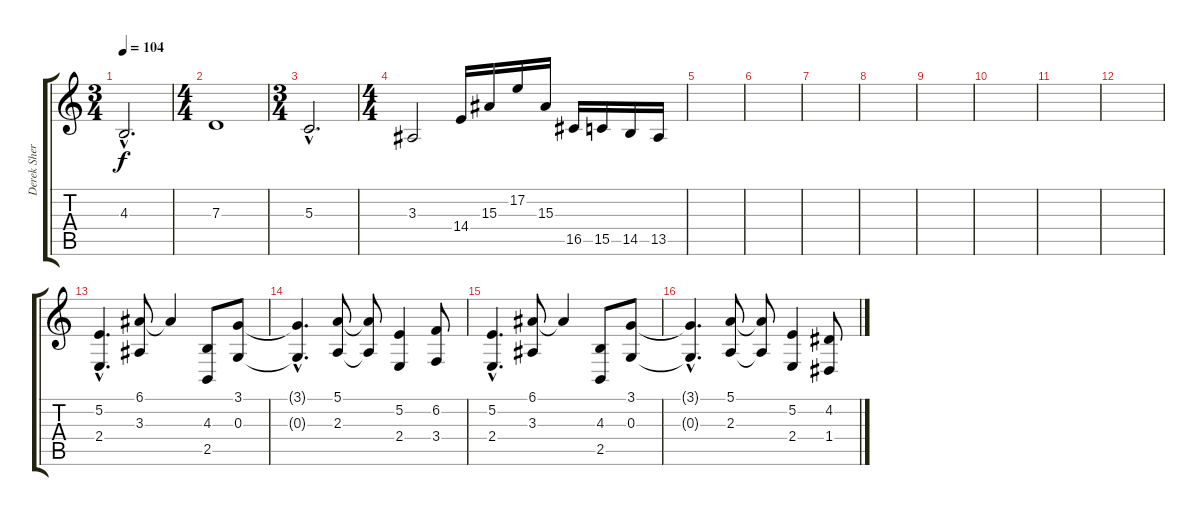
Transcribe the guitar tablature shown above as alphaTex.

\track ("Derek Sherinian" "Derek Sher") {instrument drawbarorgan}
\staff {score tabs}
\tuning (E4 B3 G3 D3 A2 E2) {hide}
\ts (3 4)
\tempo 104
\clef g2
\ks c
4.3{hac}.2{d dy f} |
\ts (4 4)
7.3.1 |
\ts (3 4)
5.3{hac}.2{d} |
\ts (4 4)
3.3.2 14.4.16 15.3.16 17.2.16 15.3.16 16.5.16 15.5.16 14.5.16 13.5.16 |
|
|
|
|
|
|
|
|
(5.2{hac} 2.4{hac}).4{d volume 6} (6.1 3.3).8 6.1{t}.4 (4.3 2.5).8 (3.1 0.3).8 |
(3.1{hac t} 0.3{hac t}).4{d} (5.1 2.3).8 (5.1{t} 2.3{t}).8 (5.2 2.4).4 (6.2 3.4).8 |
(5.2{hac} 2.4{hac}).4{d} (6.1 3.3).8 6.1{t}.4 (4.3 2.5).8 (3.1 0.3).8 |
(3.1{hac t} 0.3{hac t}).4{d} (5.1 2.3).8 (5.1{t} 2.3{t}).8 (5.2 2.4).4 (4.2 1.4).8
